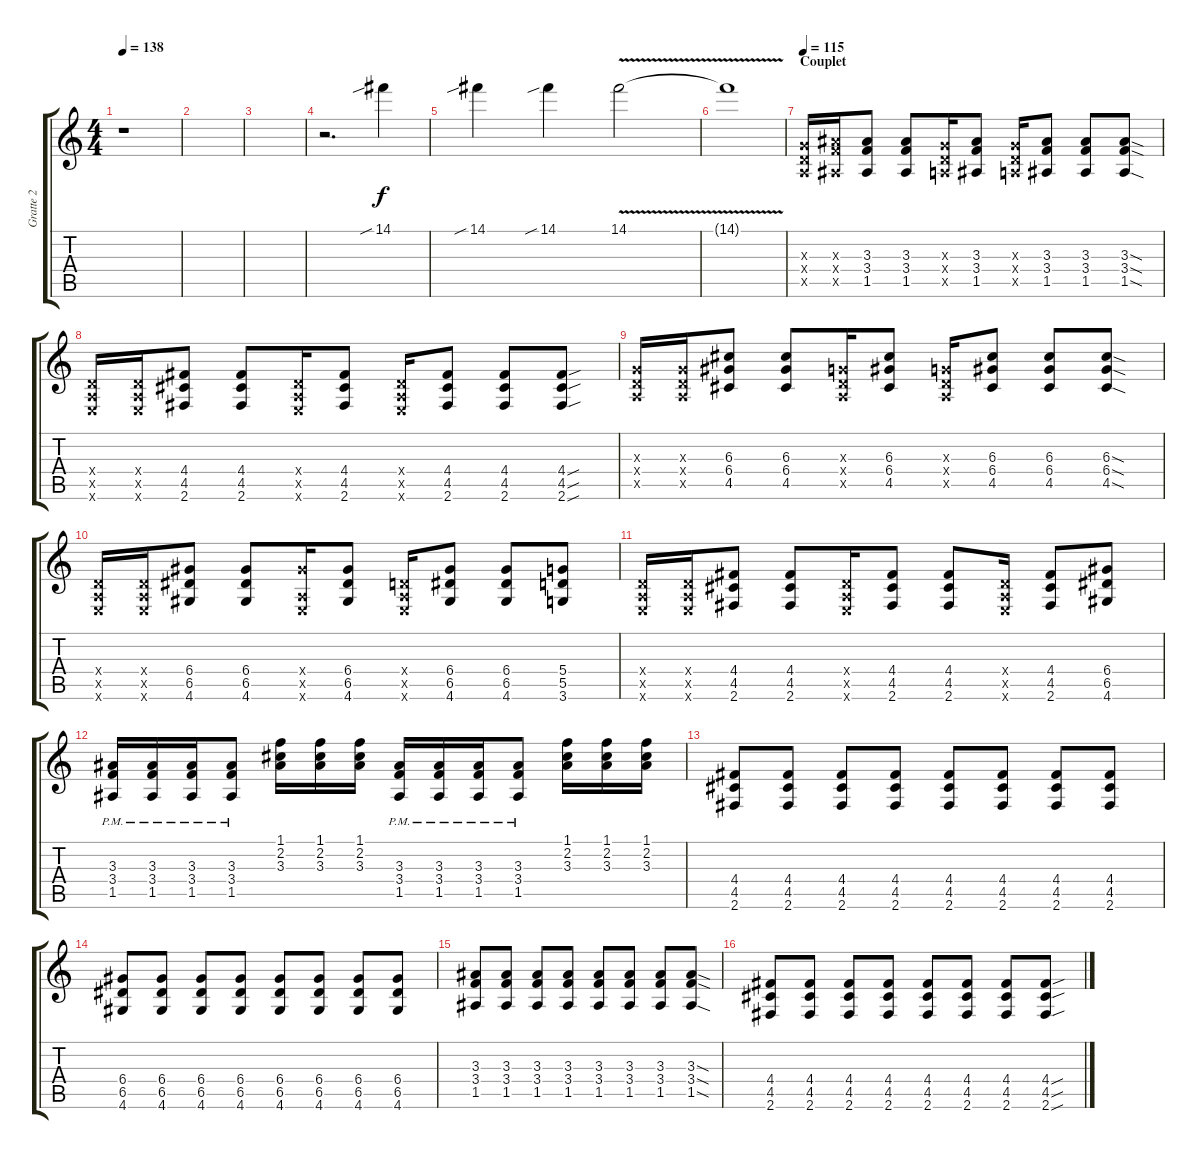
\track ("Gratte 2" "Gratte 2") {instrument distortionguitar}
\staff {score tabs}
\tuning (E4 B3 G3 D3 A2 E2) {hide}
\ts (4 4)
\tempo 138
\clef g2
\ks c
r.1{dy f} |
|
\section ("" "")
|
r.2{d} 14.1{sib}.4 |
14.1{sib}.4 14.1{sib}.4 14.1{v}.2 |
14.1{t}.1 |
\section ("" "Couplet")
\tempo 115
(0.3{x} 0.4{x} 0.5{x}).16 (3.3{x} 3.4{x} 1.5{x}).16 (3.3 3.4 1.5).8 (3.3 3.4 1.5).8 (0.3{x} 0.4{x} 0.5{x}).16 (3.3 3.4 1.5).8 (0.3{x} 0.4{x} 0.5{x}).16 (3.3 3.4 1.5).8 (3.3 3.4 1.5).8 (3.3{sod} 3.4{sod} 1.5{sod}).8 |
(0.4{x} 0.5{x} 0.6{x}).16 (0.4{x} 0.5{x} 0.6{x}).16 (4.4 4.5 2.6).8 (4.4 4.5 2.6).8 (0.4{x} 0.5{x} 0.6{x}).16 (4.4 4.5 2.6).8 (0.4{x} 0.5{x} 0.6{x}).16 (4.4 4.5 2.6).8 (4.4 4.5 2.6).8 (4.4{sou} 4.5{sou} 2.6{sou}).8 |
(0.3{x} 0.4{x} 0.5{x}).16 (0.3{x} 0.4{x} 0.5{x}).16 (6.3 6.4 4.5).8 (6.3 6.4 4.5).8 (0.3{x} 0.4{x} 0.5{x}).16 (6.3 6.4 4.5).8 (0.3{x} 0.4{x} 0.5{x}).16 (6.3 6.4 4.5).8 (6.3 6.4 4.5).8 (6.3{sod} 6.4{sod} 4.5{sod}).8 |
(0.4{x} 0.5{x} 0.6{x}).16 (0.4{x} 0.5{x} 0.6{x}).16 (6.4 6.5 4.6).8 (6.4 6.5 4.6).8 (6.4{x} 0.5{x} 0.6{x}).16 (6.4 6.5 4.6).8 (0.4{x} 0.5{x} 0.6{x}).16 (6.4 6.5 4.6).8 (6.4 6.5 4.6).8 (5.4 5.5 3.6).8 |
(0.4{x} 0.5{x} 0.6{x}).16 (0.4{x} 0.5{x} 0.6{x}).16 (4.4 4.5 2.6).8 (4.4 4.5 2.6).8 (0.4{x} 0.5{x} 0.6{x}).16 (4.4 4.5 2.6).8 (4.4 4.5 2.6).8 (0.4{x} 0.5{x} 0.6{x}).16 (4.4 4.5 2.6).8 (6.4 6.5 4.6).8 |
(3.3{pm} 3.4{pm} 1.5{pm}).16 (3.3{pm} 3.4{pm} 1.5{pm}).16 (3.3{pm} 3.4{pm} 1.5{pm}).16 (3.3{pm} 3.4{pm} 1.5{pm}).8 (1.1 2.2 3.3).16 (1.1 2.2 3.3).16 (1.1 2.2 3.3).16 (3.3{pm} 3.4{pm} 1.5{pm}).16 (3.3{pm} 3.4{pm} 1.5{pm}).16 (3.3{pm} 3.4{pm} 1.5{pm}).16 (3.3{pm} 3.4{pm} 1.5{pm}).8 (1.1 2.2 3.3).16 (1.1 2.2 3.3).16 (1.1 2.2 3.3).16 |
(4.4 4.5 2.6).8 (4.4 4.5 2.6).8 (4.4 4.5 2.6).8 (4.4 4.5 2.6).8 (4.4 4.5 2.6).8 (4.4 4.5 2.6).8 (4.4 4.5 2.6).8 (4.4 4.5 2.6).8 |
(6.4 6.5 4.6).8 (6.4 6.5 4.6).8 (6.4 6.5 4.6).8 (6.4 6.5 4.6).8 (6.4 6.5 4.6).8 (6.4 6.5 4.6).8 (6.4 6.5 4.6).8 (6.4 6.5 4.6).8 |
(3.3 3.4 1.5).8 (3.3 3.4 1.5).8 (3.3 3.4 1.5).8 (3.3 3.4 1.5).8 (3.3 3.4 1.5).8 (3.3 3.4 1.5).8 (3.3 3.4 1.5).8 (3.3{sod} 3.4{sod} 1.5{sod}).8 |
(4.4 4.5 2.6).8 (4.4 4.5 2.6).8 (4.4 4.5 2.6).8 (4.4 4.5 2.6).8 (4.4 4.5 2.6).8 (4.4 4.5 2.6).8 (4.4 4.5 2.6).8 (4.4{sou} 4.5{sou} 2.6{sou}).8
